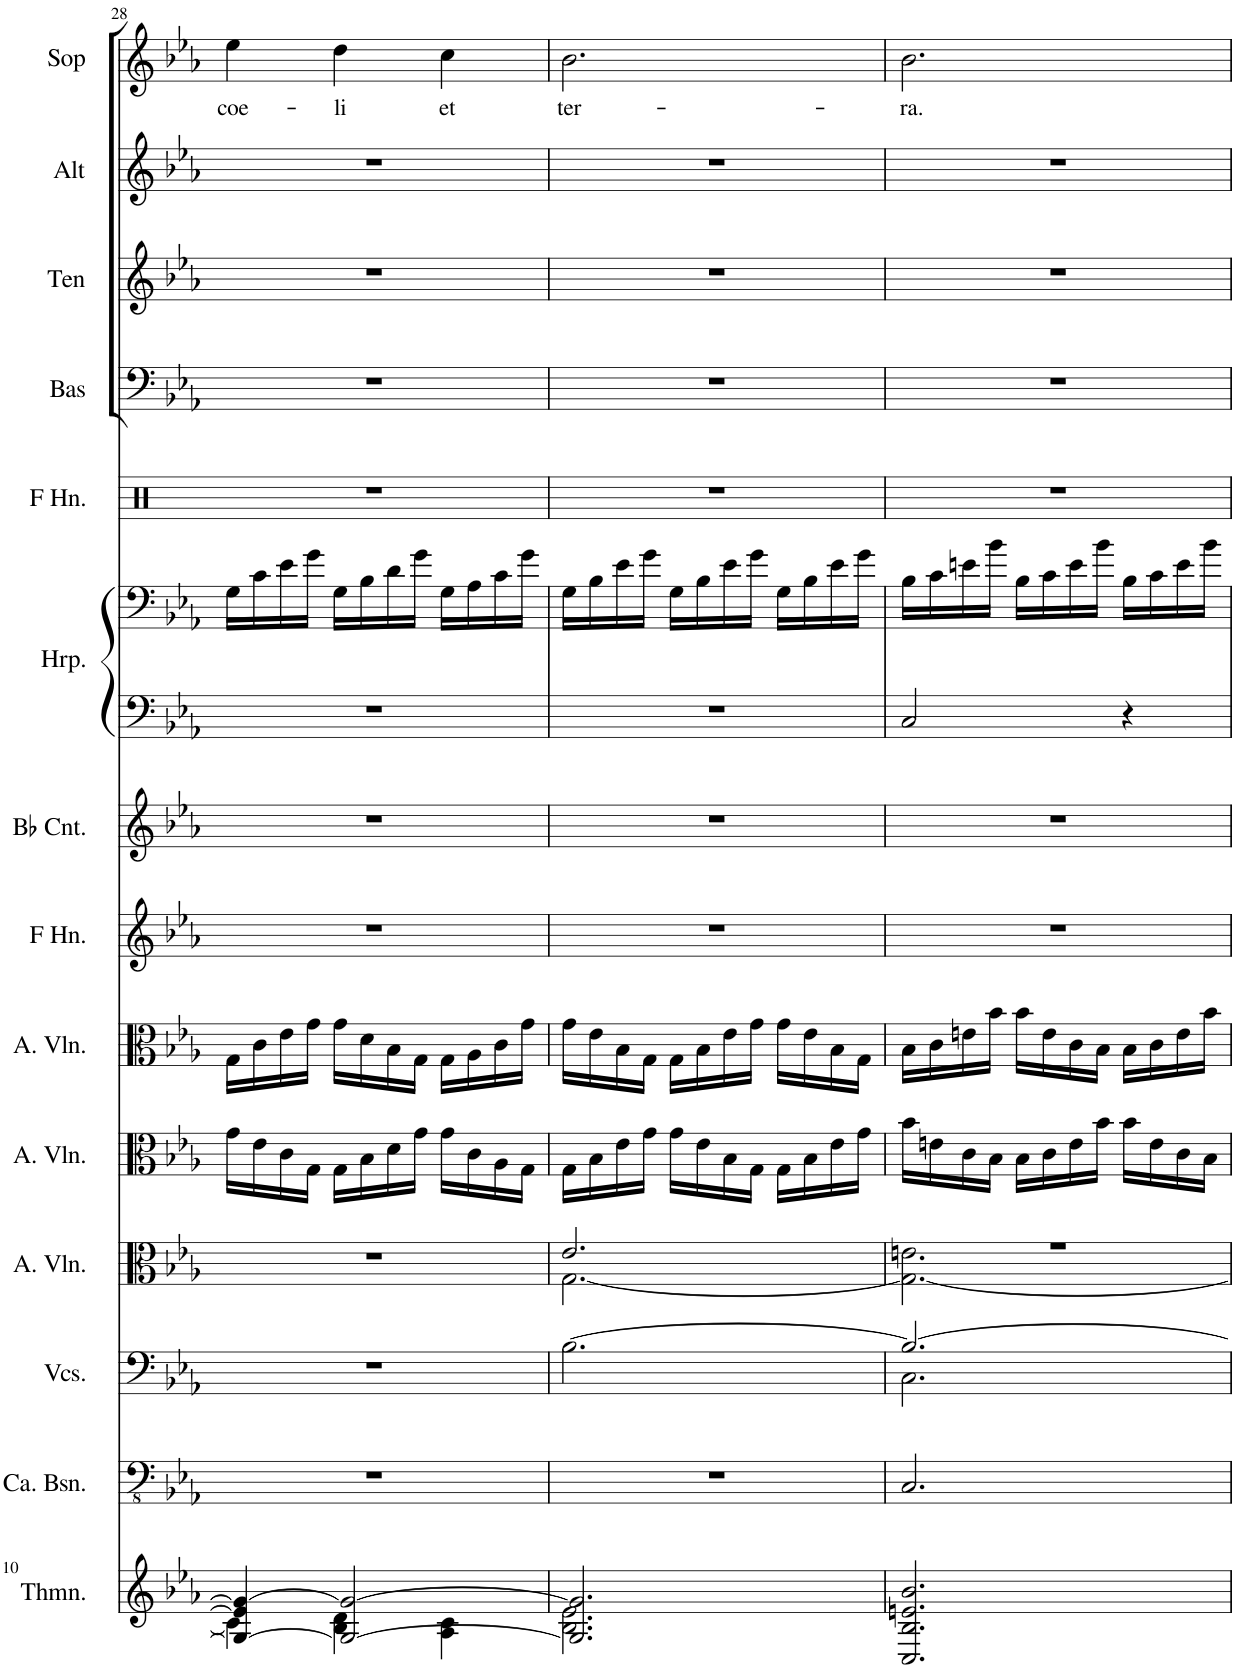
**kern	**kern	**kern	**kern	**kern	**kern	**kern	**kern	**kern	**kern	**kern	**kern	**kern	**kern	**kern	**text
*part14	*part13	*part12	*part11	*part10	*part9	*part8	*part7	*part6	*part6	*part5	*part4	*part3	*part2	*part1	*part1
*staff15	*staff14	*staff13	*staff12	*staff11	*staff10	*staff9	*staff8	*staff7	*staff6	*staff5	*staff4	*staff3	*staff2	*staff1	*staff1
*I"Theremin, Organ	*I"Contrabassen	*I"Cello II	*I"Cello I	*I"Altviolen	*I"Altviolen	*I"Hoorn in F	*I"Cornet in Bb	*I"Harp, Harp	*	*I"Hoorn in F,	*I"Bas	*I"Ten	*I"Alt	*I"Sop	*
*I'Thmn.	*I'Ca. Bsn.	*	*	*I'A. Vln.	*I'A. Vln.	*	*	*I'Hrp.	*	*	*I'Bas	*I'Ten	*I'Alt	*I'Sop	*
!!LO:PB:g=z
*clefG2	*clefFv4	*clefF4	*clefC3	*clefC3	*clefC3	*clefG2	*clefG2	*clefF4	*clefF4	*clefX	*clefF4	*clefG2	*clefG2	*clefG2	*
*	*	*	*	*	*	*Trd4c7	*Trd1c2	*	*	*Trd4c7	*	*Trd1c2	*Trd1c2	*	*
*k[b-e-a-]	*k[b-e-a-]	*k[b-e-a-]	*k[b-e-a-]	*k[b-e-a-]	*k[b-e-a-]	*k[b-e-a-]	*k[b-e-a-]	*k[b-e-a-]	*k[b-e-a-]	*k[b-e-a-]	*k[b-e-a-]	*k[b-e-a-]	*k[b-e-a-]	*k[b-e-a-]	*
*M3/4	*M3/4	*M3/4	*M3/4	*M3/4	*M3/4	*M3/4	*M3/4	*M3/4	*M3/4	*M3/4	*M3/4	*M3/4	*M3/4	*M3/4	*
=28	=28	=28	=28	=28	=28	=28	=28	=28	=28	=28	=28	=28	=28	=28	=28
*^	*	*	*	*	*	*	*	*	*	*	*	*	*	*	*
!	!	!	!	!	!	!	!	!	!	!	!	!	!	!	!	!LO:LY:b
4G/_ 4e-/] 4g/_	4c\]	2.r	2.r	2.r	16g\LL	16G\LL	2.r	2.r	2.r	16G\LL	2.r	2.r	2.r	2.r	4ee-\	coe-
.	.	.	.	.	16e-\	16c\	.	.	.	16c\	.	.	.	.	.	.
.	.	.	.	.	16c\	16e-\	.	.	.	16e-\	.	.	.	.	.	.
.	.	.	.	.	16G\JJ	16g\JJ	.	.	.	16g\JJ	.	.	.	.	.	.
!	!	!	!	!	!	!	!	!	!	!	!	!	!	!	!	!LO:LY:b
2G/_ 2g/_	4B-\ 4d\	.	.	.	16G\LL	16g\LL	.	.	.	16G\LL	.	.	.	.	4dd\	-li
.	.	.	.	.	16B-\	16d\	.	.	.	16B-\	.	.	.	.	.	.
.	.	.	.	.	16d\	16B-\	.	.	.	16d\	.	.	.	.	.	.
.	.	.	.	.	16g\JJ	16G\JJ	.	.	.	16g\JJ	.	.	.	.	.	.
!	!	!	!	!	!	!	!	!	!	!	!	!	!	!	!	!LO:LY:b
.	4A-\ 4c\	.	.	.	16g\LL	16G\LL	.	.	.	16G\LL	.	.	.	.	4cc\	et
.	.	.	.	.	16c\	16A-\	.	.	.	16A-\	.	.	.	.	.	.
.	.	.	.	.	16A-\	16c\	.	.	.	16c\	.	.	.	.	.	.
.	.	.	.	.	16G\JJ	16g\JJ	.	.	.	16g\JJ	.	.	.	.	.	.
=29	=29	=29	=29	=29	=29	=29	=29	=29	=29	=29	=29	=29	=29	=29	=29	=29
*	*	*	*	*^	*	*	*	*	*	*	*	*	*	*	*	*
!	!	!	!	!	!	!	!	!	!	!	!	!	!	!	!	!	!LO:LY:b
2.G/] 2.g/]	2.B-\ 2.e-\	2.r	[2.B-\	2.e-/	[2.G\	16G\LL	16g\LL	2.r	2.r	2.r	16G\LL	2.r	2.r	2.r	2.r	2.b-\	ter-
.	.	.	.	.	.	16B-\	16e-\	.	.	.	16B-\	.	.	.	.	.	.
.	.	.	.	.	.	16e-\	16B-\	.	.	.	16e-\	.	.	.	.	.	.
.	.	.	.	.	.	16g\JJ	16G\JJ	.	.	.	16g\JJ	.	.	.	.	.	.
.	.	.	.	.	.	16g\LL	16G\LL	.	.	.	16G\LL	.	.	.	.	.	.
.	.	.	.	.	.	16e-\	16B-\	.	.	.	16B-\	.	.	.	.	.	.
.	.	.	.	.	.	16B-\	16e-\	.	.	.	16e-\	.	.	.	.	.	.
.	.	.	.	.	.	16G\JJ	16g\JJ	.	.	.	16g\JJ	.	.	.	.	.	.
.	.	.	.	.	.	16G\LL	16g\LL	.	.	.	16G\LL	.	.	.	.	.	.
.	.	.	.	.	.	16B-\	16e-\	.	.	.	16B-\	.	.	.	.	.	.
.	.	.	.	.	.	16e-\	16B-\	.	.	.	16e-\	.	.	.	.	.	.
.	.	.	.	.	.	16g\JJ	16G\JJ	.	.	.	16g\JJ	.	.	.	.	.	.
*v	*v	*	*	*	*	*	*	*	*	*	*	*	*	*	*	*	*
=30	=30	=30	=30	=30	=30	=30	=30	=30	=30	=30	=30	=30	=30	=30	=30	=30
*	*	*^	*	*	*	*	*	*	*	*	*	*	*	*	*	*
!	!	!	!	!	!	!	!	!	!	!	!	!	!	!	!	!	!LO:LY:b
2.C/ 2.B-/ 2.en/ 2.b-/	2.CC/	2.B-/_	2.C\	2.r	2.G\_ 2.en\	16b-\LL	16B-\LL	2.r	2.r	2C/	16B-\LL	2.r	2.r	2.r	2.r	2.b-\	-ra.
.	.	.	.	.	.	16en\	16c\	.	.	.	16c\	.	.	.	.	.	.
.	.	.	.	.	.	16c\	16en\	.	.	.	16en\	.	.	.	.	.	.
.	.	.	.	.	.	16B-\JJ	16b-\JJ	.	.	.	16b-\JJ	.	.	.	.	.	.
.	.	.	.	.	.	16B-\LL	16b-\LL	.	.	.	16B-\LL	.	.	.	.	.	.
.	.	.	.	.	.	16c\	16e\	.	.	.	16c\	.	.	.	.	.	.
.	.	.	.	.	.	16e\	16c\	.	.	.	16e\	.	.	.	.	.	.
.	.	.	.	.	.	16b-\JJ	16B-\JJ	.	.	.	16b-\JJ	.	.	.	.	.	.
.	.	.	.	.	.	16b-\LL	16B-\LL	.	.	4r	16B-\LL	.	.	.	.	.	.
.	.	.	.	.	.	16e\	16c\	.	.	.	16c\	.	.	.	.	.	.
.	.	.	.	.	.	16c\	16e\	.	.	.	16e\	.	.	.	.	.	.
.	.	.	.	.	.	16B-\JJ	16b-\JJ	.	.	.	16b-\JJ	.	.	.	.	.	.
*	*	*v	*v	*	*	*	*	*	*	*	*	*	*	*	*	*	*
*	*	*	*v	*v	*	*	*	*	*	*	*	*	*	*	*	*
=	=	=	=	=	=	=	=	=	=	=	=	=	=	=	=
*-	*-	*-	*-	*-	*-	*-	*-	*-	*-	*-	*-	*-	*-	*-	*-
